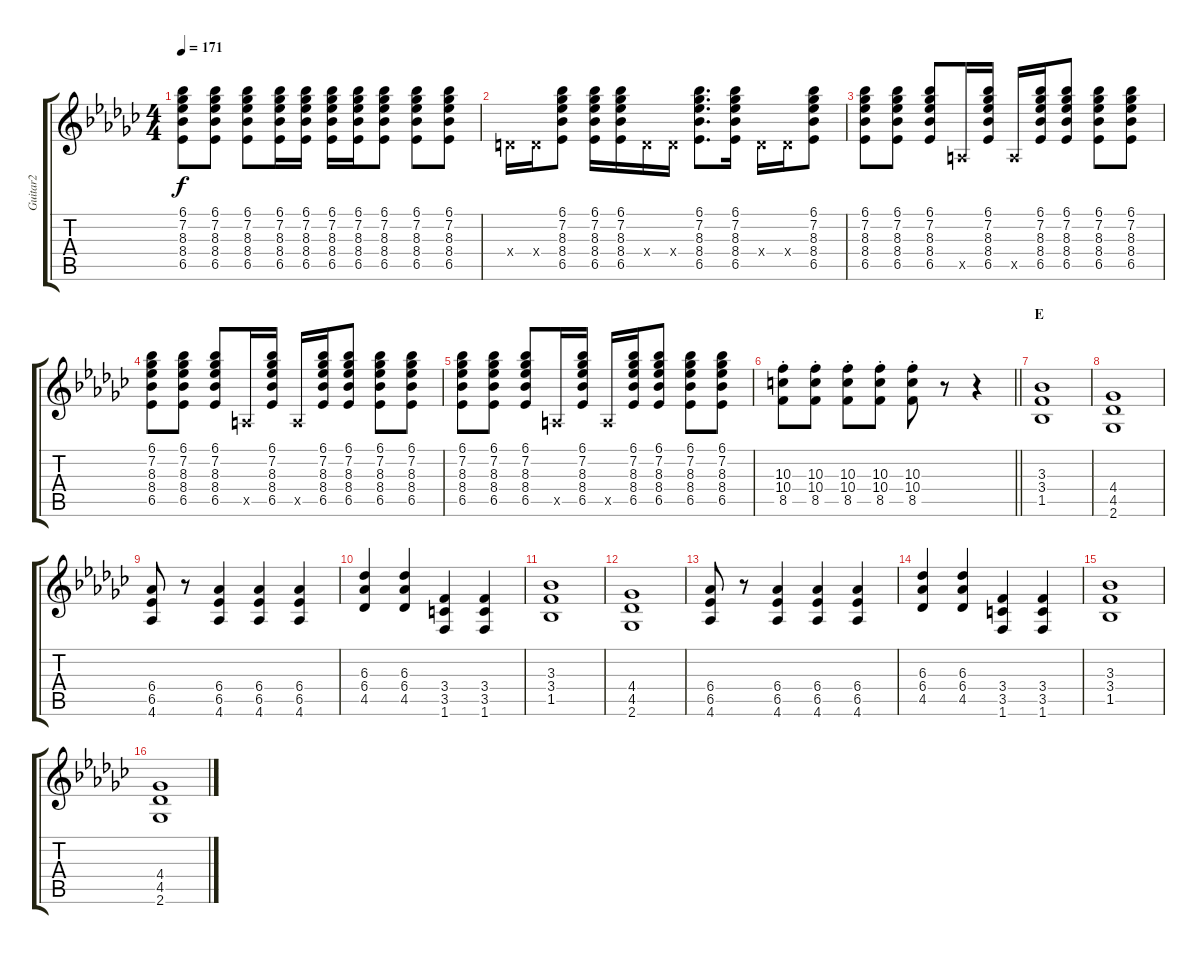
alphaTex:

\track ("Guitar2" "Guitar2") {instrument overdrivenguitar}
\staff {score tabs}
\tuning (E4 B3 G3 D3 A2 E2) {hide}
\ts (4 4)
\tempo 171
\clef g2
\ks gb
(6.1 7.2 8.3 8.4 6.5).8{dy f} (6.1 7.2 8.3 8.4 6.5).8 (6.1 7.2 8.3 8.4 6.5).8 (6.1 7.2 8.3 8.4 6.5).16 (6.1 7.2 8.3 8.4 6.5).16 (6.1 7.2 8.3 8.4 6.5).16 (6.1 7.2 8.3 8.4 6.5).16 (6.1 7.2 8.3 8.4 6.5).8 (6.1 7.2 8.3 8.4 6.5).8 (6.1 7.2 8.3 8.4 6.5).8 |
0.4{x}.16 0.4{x}.16 (6.1 7.2 8.3 8.4 6.5).8 (6.1 7.2 8.3 8.4 6.5).16 (6.1 7.2 8.3 8.4 6.5).16 0.4{x}.16 0.4{x}.16 (6.1 7.2 8.3 8.4 6.5).8{d} (6.1 7.2 8.3 8.4 6.5).16 0.4{x}.16 0.4{x}.16 (6.1 7.2 8.3 8.4 6.5).8 |
(6.1 7.2 8.3 8.4 6.5).8 (6.1 7.2 8.3 8.4 6.5).8 (6.1 7.2 8.3 8.4 6.5).8 0.5{x}.16 (6.1 7.2 8.3 8.4 6.5).16 0.5{x}.16 (6.1 7.2 8.3 8.4 6.5).16 (6.1 7.2 8.3 8.4 6.5).8 (6.1 7.2 8.3 8.4 6.5).8 (6.1 7.2 8.3 8.4 6.5).8 |
(6.1 7.2 8.3 8.4 6.5).8 (6.1 7.2 8.3 8.4 6.5).8 (6.1 7.2 8.3 8.4 6.5).8 0.5{x}.16 (6.1 7.2 8.3 8.4 6.5).16 0.5{x}.16 (6.1 7.2 8.3 8.4 6.5).16 (6.1 7.2 8.3 8.4 6.5).8 (6.1 7.2 8.3 8.4 6.5).8 (6.1 7.2 8.3 8.4 6.5).8 |
(6.1 7.2 8.3 8.4 6.5).8 (6.1 7.2 8.3 8.4 6.5).8 (6.1 7.2 8.3 8.4 6.5).8 0.5{x}.16 (6.1 7.2 8.3 8.4 6.5).16 0.5{x}.16 (6.1 7.2 8.3 8.4 6.5).16 (6.1 7.2 8.3 8.4 6.5).8 (6.1 7.2 8.3 8.4 6.5).8 (6.1 7.2 8.3 8.4 6.5).8 |
\barLineRight lightlight
(10.3{st} 10.4{st} 8.5{st}).8 (10.3{st} 10.4{st} 8.5{st}).8 (10.3{st} 10.4{st} 8.5{st}).8 (10.3{st} 10.4{st} 8.5{st}).8 (10.3{st} 10.4{st} 8.5{st}).8 r.8 r.4 |
\section ("" "E")
(3.3 3.4 1.5).1 |
(4.4 4.5 2.6).1 |
(6.4 6.5 4.6).8 r.8 (6.4 6.5 4.6).4 (6.4 6.5 4.6).4 (6.4 6.5 4.6).4 |
(6.3 6.4 4.5).4 (6.3 6.4 4.5).4 (3.4 3.5 1.6).4 (3.4 3.5 1.6).4 |
(3.3 3.4 1.5).1 |
(4.4 4.5 2.6).1 |
(6.4 6.5 4.6).8 r.8 (6.4 6.5 4.6).4 (6.4 6.5 4.6).4 (6.4 6.5 4.6).4 |
(6.3 6.4 4.5).4 (6.3 6.4 4.5).4 (3.4 3.5 1.6).4 (3.4 3.5 1.6).4 |
(3.3 3.4 1.5).1 |
(4.4 4.5 2.6).1
